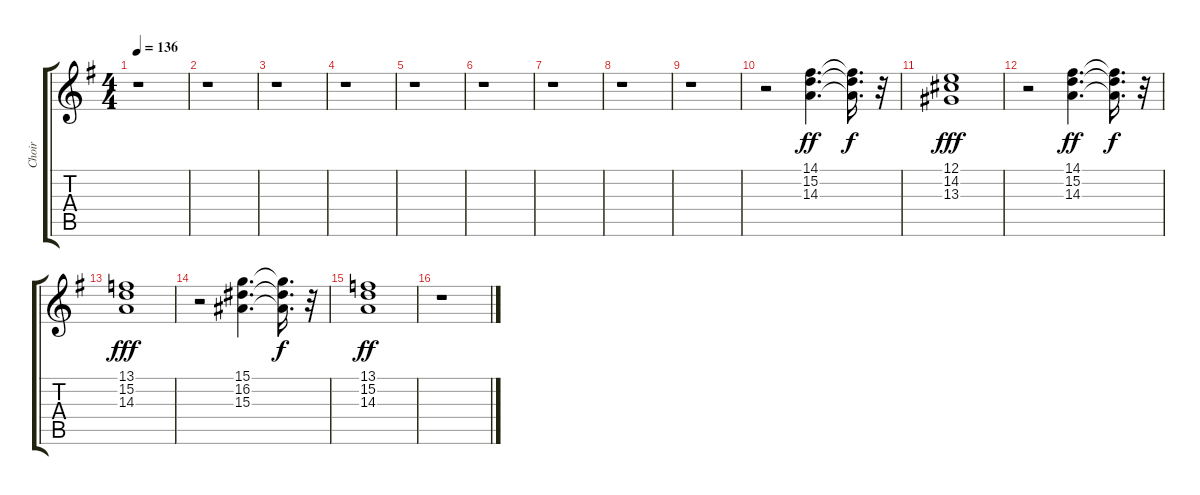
\track ("Choir" "Choir") {instrument choiraahs}
\staff {score tabs}
\tuning (E4 B3 G3 D3 A2 E2) {hide}
\ts (4 4)
\tempo 136
\clef g2
\ks eminor
r.1{dy ff} |
r.1 |
r.1 |
r.1 |
r.1 |
r.1 |
r.1 |
r.1 |
r.1 |
r.2 (14.1 15.2 14.3).4{d} (14.1{t} 15.2{t} 14.3{t}).16{d dy f} r.32 |
(12.1 14.2 13.3).1{dy fff} |
r.2 (14.1 15.2 14.3).4{d dy ff} (14.1{t} 15.2{t} 14.3{t}).16{d dy f} r.32 |
(13.1 15.2 14.3).1{dy fff} |
r.2 (15.1 16.2 15.3).4{d} (15.1{t} 16.2{t} 15.3{t}).16{d dy f} r.32 |
(13.1 15.2 14.3).1{dy ff} |
r.1
